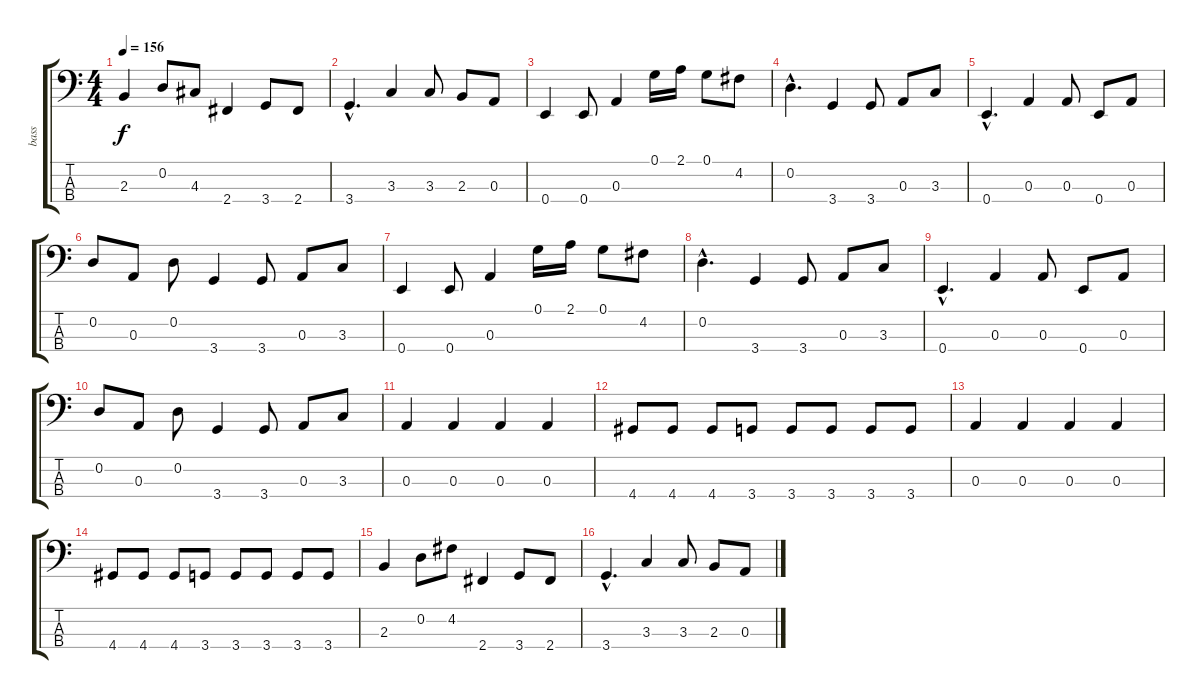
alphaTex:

\track ("bass" "bass") {instrument electricbassfinger}
\staff {score tabs}
\tuning (G2 D2 A1 E1) {hide}
\ts (4 4)
\tempo 156
\clef f4
\ks c
2.3.4{dy f} 0.2.8 4.3.8 2.4.4 3.4.8 2.4.8 |
3.4{hac}.4{d} 3.3.4 3.3.8 2.3.8 0.3.8 |
0.4.4 0.4.8 0.3.4 0.1.16 2.1.16 0.1.8 4.2.8 |
0.2{hac}.4{d} 3.4.4 3.4.8 0.3.8 3.3.8 |
0.4{hac}.4{d} 0.3.4 0.3.8 0.4.8 0.3.8 |
0.2.8 0.3.8 0.2.8 3.4.4 3.4.8 0.3.8 3.3.8 |
0.4.4 0.4.8 0.3.4 0.1.16 2.1.16 0.1.8 4.2.8 |
0.2{hac}.4{d} 3.4.4 3.4.8 0.3.8 3.3.8 |
0.4{hac}.4{d} 0.3.4 0.3.8 0.4.8 0.3.8 |
0.2.8 0.3.8 0.2.8 3.4.4 3.4.8 0.3.8 3.3.8 |
0.3.4 0.3.4 0.3.4 0.3.4 |
4.4.8 4.4.8 4.4.8 3.4.8 3.4.8 3.4.8 3.4.8 3.4.8 |
0.3.4 0.3.4 0.3.4 0.3.4 |
4.4.8 4.4.8 4.4.8 3.4.8 3.4.8 3.4.8 3.4.8 3.4.8 |
2.3.4 0.2.8 4.2.8 2.4.4 3.4.8 2.4.8 |
3.4{hac}.4{d} 3.3.4 3.3.8 2.3.8 0.3.8
